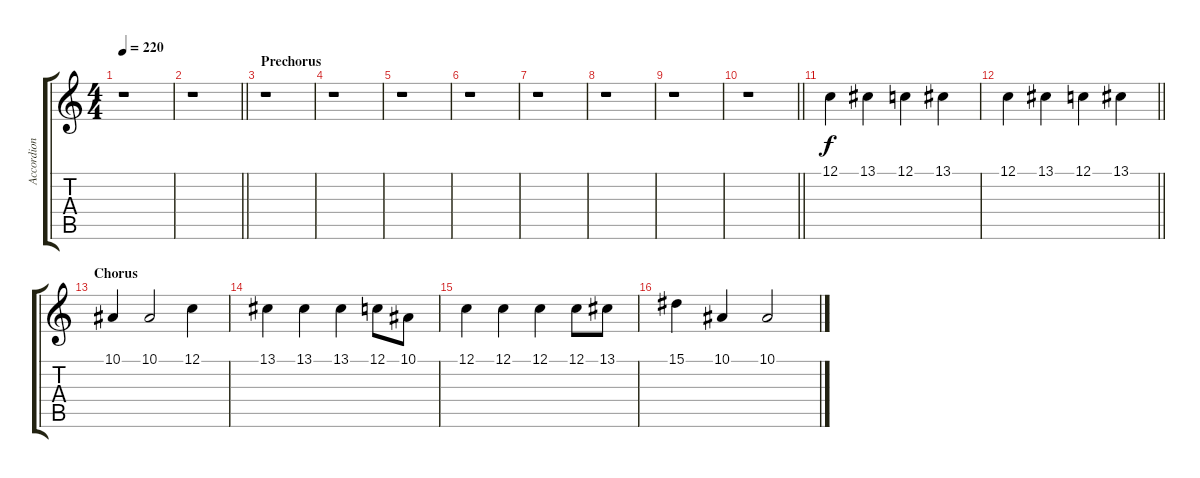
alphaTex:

\track ("Accordion RH" "Accordion ") {instrument accordion}
\staff {score tabs}
\tuning (C4 G3 Eb3 Bb2 F2 C2) {hide}
\ts (4 4)
\tempo 220
\clef g2
\ks c
r.1{dy f} |
\barLineRight lightlight
r.1 |
\section ("" "Prechorus")
r.1 |
r.1 |
r.1 |
r.1 |
r.1 |
r.1 |
r.1 |
\barLineRight lightlight
r.1 |
12.1.4 13.1.4 12.1.4 13.1.4 |
\barLineRight lightlight
12.1.4 13.1.4 12.1.4 13.1.4 |
\section ("" "Chorus")
10.1.4 10.1.2 12.1.4 |
13.1.4 13.1.4 13.1.4 12.1.8 10.1.8 |
12.1.4 12.1.4 12.1.4 12.1.8 13.1.8 |
15.1.4 10.1.4 10.1.2
